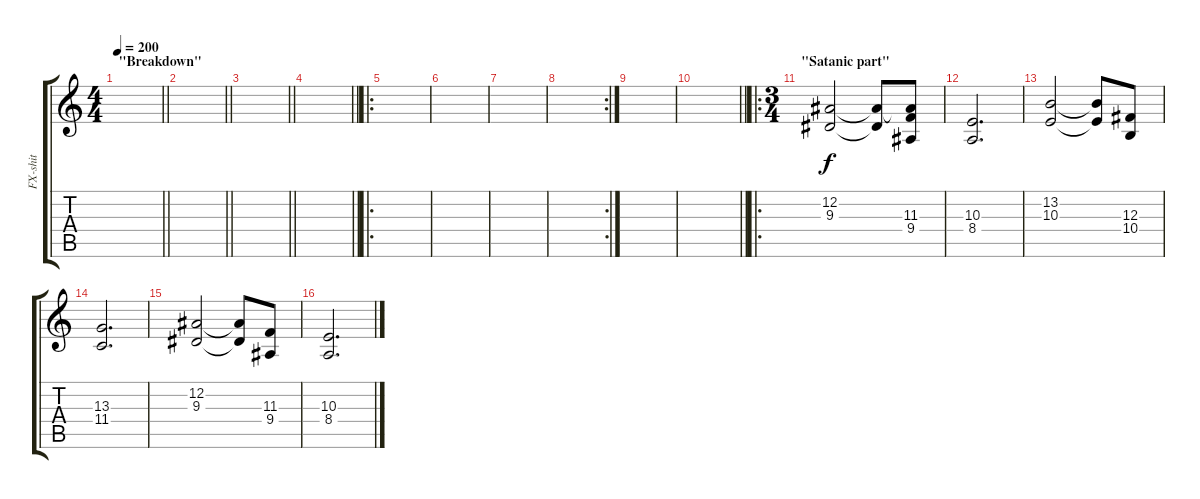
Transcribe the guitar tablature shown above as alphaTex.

\track ("FX-shit" "FX-shit") {instrument choiraahs}
\staff {score tabs}
\tuning (Eb4 Bb3 Gb3 Db3 Ab2 Eb2) {hide}
\ts (4 4)
\section ("" "\"Breakdown\"")
\tempo 200
\clef g2
\barLineRight lightlight
\ks c
|
\barLineRight lightlight
|
\barLineRight lightlight
|
\barLineRight lightlight
|
\ro
|
|
|
\rc 2
|
|
\barLineRight lightlight
|
\ro
\ts (3 4)
\section ("" "\"Satanic part\"")
(12.2 9.3).2 (12.2{t} 9.3{t}).8 (12.2{t} 11.3 9.4).8 |
(10.3 8.4).2{d} |
(13.2 10.3).2 (13.2{t} 10.3{t}).8 (12.3 10.4).8 |
(13.3 11.4).2{d} |
(12.2 9.3).2 (12.2{t} 9.3{t}).8 (11.3 9.4).8 |
(10.3 8.4).2{d}
